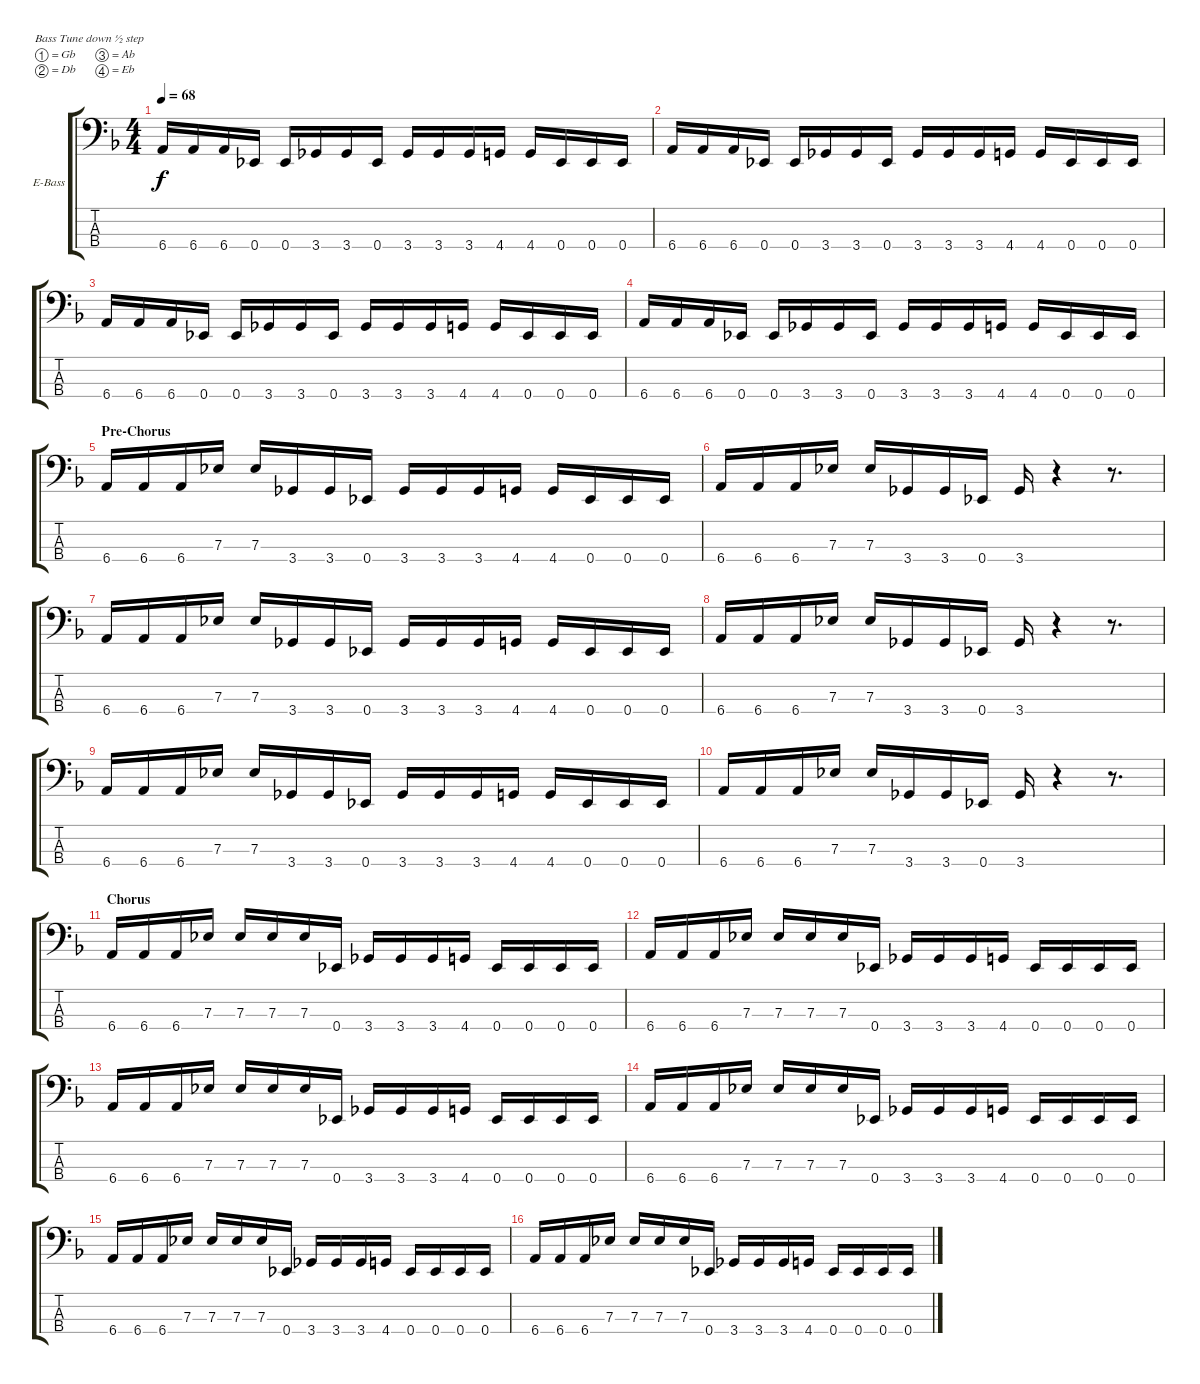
\defaultSystemsLayout 4
\bracketExtendMode groupsimilarinstruments
\firstSystemTrackNameOrientation horizontal
\otherSystemsTrackNameOrientation horizontal
\track ("Electric Bass" "E-Bass") {instrument electricbassfinger}
\staff {score tabs}
\tuning (Gb2 Db2 Ab1 Eb1)
\ts (4 4)
\tempo 68
\clef f4
\scale
1.05422
\ks f
6.4.16{dy f} 6.4.16 6.4.16 0.4.16 0.4.16 3.4.16 3.4.16 0.4.16 3.4.16 3.4.16 3.4.16 4.4.16 4.4.16 0.4.16 0.4.16 0.4.16 |
\scale
0.945776 6.4.16 6.4.16 6.4.16 0.4.16 0.4.16 3.4.16 3.4.16 0.4.16 3.4.16 3.4.16 3.4.16 4.4.16 4.4.16 0.4.16 0.4.16 0.4.16 |
\scale
1.05422 6.4.16 6.4.16 6.4.16 0.4.16 0.4.16 3.4.16 3.4.16 0.4.16 3.4.16 3.4.16 3.4.16 4.4.16 4.4.16 0.4.16 0.4.16 0.4.16 |
\scale
0.945776 6.4.16 6.4.16 6.4.16 0.4.16 0.4.16 3.4.16 3.4.16 0.4.16 3.4.16 3.4.16 3.4.16 4.4.16 4.4.16 0.4.16 0.4.16 0.4.16 |
\section ("" "Pre-Chorus")
\scale
1.05422 6.4.16 6.4.16 6.4.16 7.3.16 7.3.16 3.4.16 3.4.16 0.4.16 3.4.16 3.4.16 3.4.16 4.4.16 4.4.16 0.4.16 0.4.16 0.4.16 |
\scale
0.945776 6.4.16 6.4.16 6.4.16 7.3.16 7.3.16 3.4.16 3.4.16 0.4.16 3.4.16 r.4 r.8{d} |
\scale
1.05422 6.4.16 6.4.16 6.4.16 7.3.16 7.3.16 3.4.16 3.4.16 0.4.16 3.4.16 3.4.16 3.4.16 4.4.16 4.4.16 0.4.16 0.4.16 0.4.16 |
\scale
0.945776 6.4.16 6.4.16 6.4.16 7.3.16 7.3.16 3.4.16 3.4.16 0.4.16 3.4.16 r.4 r.8{d} |
\scale
1.05422 6.4.16 6.4.16 6.4.16 7.3.16 7.3.16 3.4.16 3.4.16 0.4.16 3.4.16 3.4.16 3.4.16 4.4.16 4.4.16 0.4.16 0.4.16 0.4.16 |
\scale
0.945776 6.4.16 6.4.16 6.4.16 7.3.16 7.3.16 3.4.16 3.4.16 0.4.16 3.4.16 r.4 r.8{d} |
\section ("" "Chorus")
\scale
1.05422 6.4.16 6.4.16 6.4.16 7.3.16 7.3.16 7.3.16 7.3.16 0.4.16 3.4.16 3.4.16 3.4.16 4.4.16 0.4.16 0.4.16 0.4.16 0.4.16 |
\scale
0.945776 6.4.16 6.4.16 6.4.16 7.3.16 7.3.16 7.3.16 7.3.16 0.4.16 3.4.16 3.4.16 3.4.16 4.4.16 0.4.16 0.4.16 0.4.16 0.4.16 |
\scale
1.05422 6.4.16 6.4.16 6.4.16 7.3.16 7.3.16 7.3.16 7.3.16 0.4.16 3.4.16 3.4.16 3.4.16 4.4.16 0.4.16 0.4.16 0.4.16 0.4.16 |
\scale
0.945776 6.4.16 6.4.16 6.4.16 7.3.16 7.3.16 7.3.16 7.3.16 0.4.16 3.4.16 3.4.16 3.4.16 4.4.16 0.4.16 0.4.16 0.4.16 0.4.16 |
\scale
1.05422 6.4.16 6.4.16 6.4.16 7.3.16 7.3.16 7.3.16 7.3.16 0.4.16 3.4.16 3.4.16 3.4.16 4.4.16 0.4.16 0.4.16 0.4.16 0.4.16 |
\scale
0.945776 6.4.16 6.4.16 6.4.16 7.3.16 7.3.16 7.3.16 7.3.16 0.4.16 3.4.16 3.4.16 3.4.16 4.4.16 0.4.16 0.4.16 0.4.16 0.4.16
